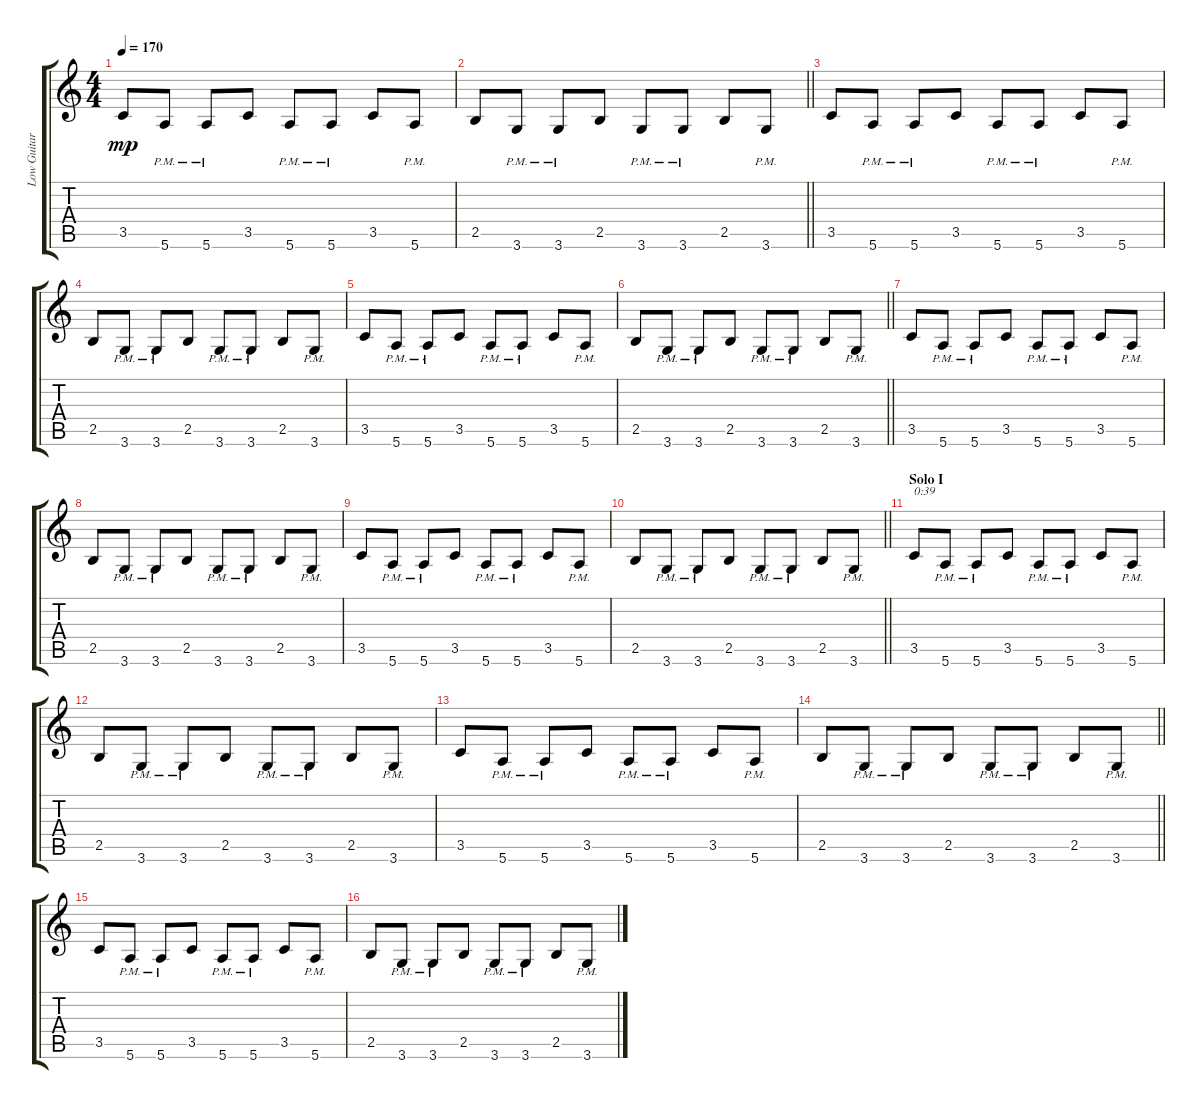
\track ("Low Guitar/Rhythm " "Low Guitar") {instrument distortionguitar}
\staff {score tabs}
\tuning (E4 B3 G3 D3 A2 E2) {hide}
\ts (4 4)
\tempo 170
\clef g2
\ks c
3.5.8{dy mp} 5.6{pm}.8 5.6{pm}.8 3.5.8 5.6{pm}.8 5.6{pm}.8 3.5.8 5.6{pm}.8 |
\barLineRight lightlight
2.5.8 3.6{pm}.8 3.6{pm}.8 2.5.8 3.6{pm}.8 3.6{pm}.8 2.5.8 3.6{pm}.8 |
3.5.8 5.6{pm}.8 5.6{pm}.8 3.5.8 5.6{pm}.8 5.6{pm}.8 3.5.8 5.6{pm}.8 |
2.5.8 3.6{pm}.8 3.6{pm}.8 2.5.8 3.6{pm}.8 3.6{pm}.8 2.5.8 3.6{pm}.8 |
3.5.8 5.6{pm}.8 5.6{pm}.8 3.5.8 5.6{pm}.8 5.6{pm}.8 3.5.8 5.6{pm}.8 |
\barLineRight lightlight
2.5.8 3.6{pm}.8 3.6{pm}.8 2.5.8 3.6{pm}.8 3.6{pm}.8 2.5.8 3.6{pm}.8 |
3.5.8 5.6{pm}.8 5.6{pm}.8 3.5.8 5.6{pm}.8 5.6{pm}.8 3.5.8 5.6{pm}.8 |
2.5.8 3.6{pm}.8 3.6{pm}.8 2.5.8 3.6{pm}.8 3.6{pm}.8 2.5.8 3.6{pm}.8 |
3.5.8 5.6{pm}.8 5.6{pm}.8 3.5.8 5.6{pm}.8 5.6{pm}.8 3.5.8 5.6{pm}.8 |
\barLineRight lightlight
2.5.8 3.6{pm}.8 3.6{pm}.8 2.5.8 3.6{pm}.8 3.6{pm}.8 2.5.8 3.6{pm}.8 |
\section ("" "Solo I")
3.5.8{txt "0:39"} 5.6{pm}.8 5.6{pm}.8 3.5.8 5.6{pm}.8 5.6{pm}.8 3.5.8 5.6{pm}.8 |
2.5.8 3.6{pm}.8 3.6{pm}.8 2.5.8 3.6{pm}.8 3.6{pm}.8 2.5.8 3.6{pm}.8 |
3.5.8 5.6{pm}.8 5.6{pm}.8 3.5.8 5.6{pm}.8 5.6{pm}.8 3.5.8 5.6{pm}.8 |
\barLineRight lightlight
2.5.8 3.6{pm}.8 3.6{pm}.8 2.5.8 3.6{pm}.8 3.6{pm}.8 2.5.8 3.6{pm}.8 |
3.5.8 5.6{pm}.8 5.6{pm}.8 3.5.8 5.6{pm}.8 5.6{pm}.8 3.5.8 5.6{pm}.8 |
2.5.8 3.6{pm}.8 3.6{pm}.8 2.5.8 3.6{pm}.8 3.6{pm}.8 2.5.8 3.6{pm}.8
